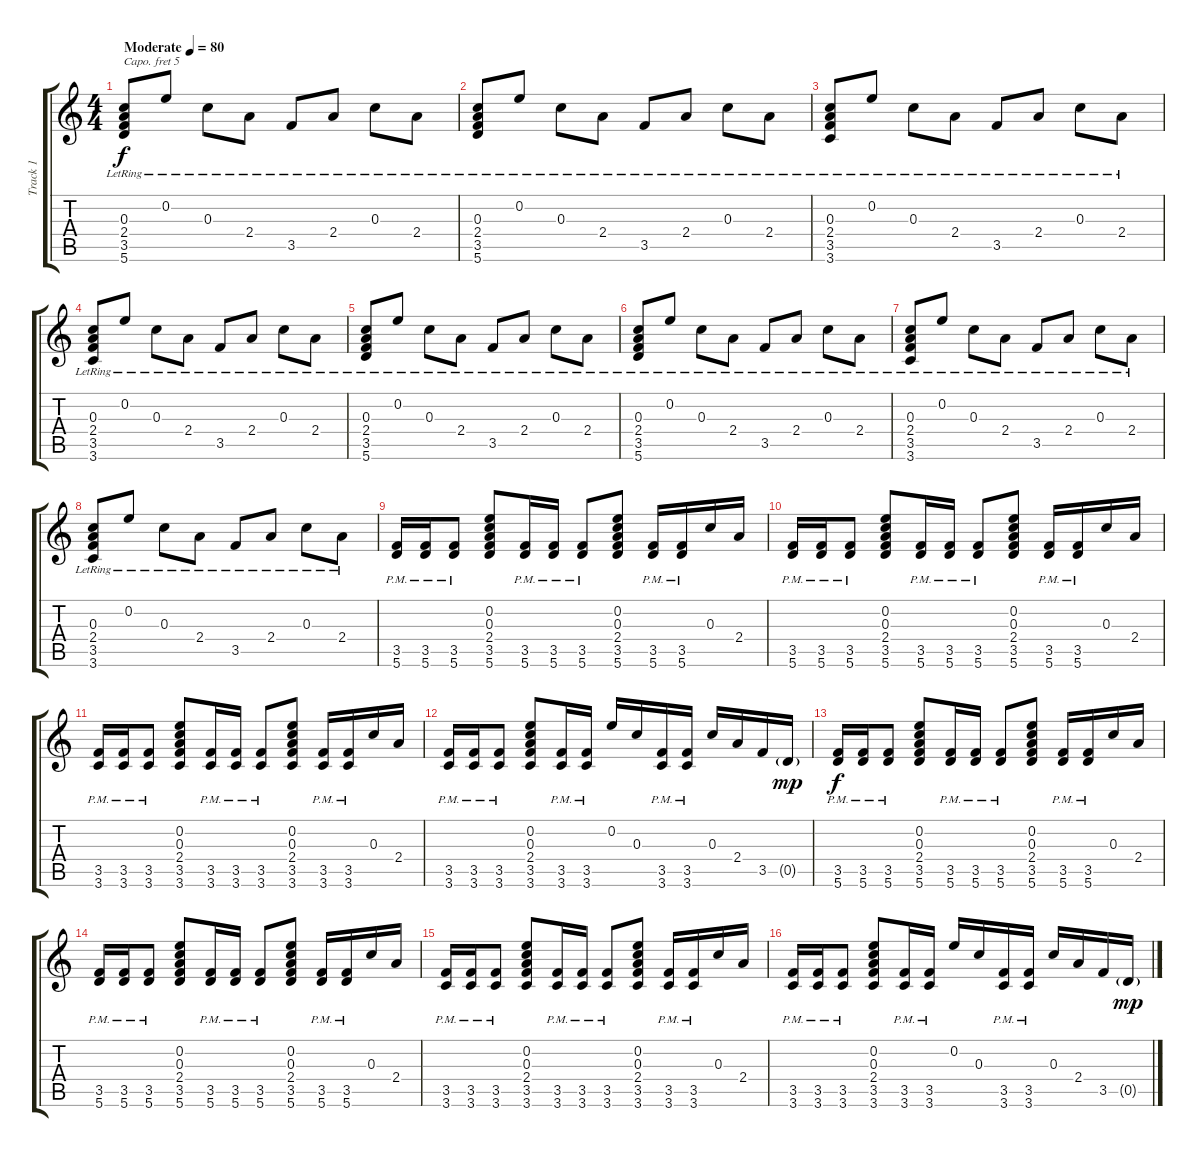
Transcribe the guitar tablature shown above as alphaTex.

\track ("Track 1" "Track 1") {instrument acousticguitarsteel}
\staff {score tabs}
\capo 5
\tuning (E4 B3 G3 D3 A2 E2) {hide}
\ts (4 4)
\tempo (80 "Moderate")
\clef g2
\ks c
(0.3{lr} 2.4{lr} 3.5{lr} 5.6{lr}).8{dy f instrument acousticguitarsteel} 0.2{lr}.8 0.3{lr}.8 2.4{lr}.8 3.5{lr}.8 2.4{lr}.8 0.3{lr}.8 2.4{lr}.8 |
(0.3{lr} 2.4{lr} 3.5{lr} 5.6{lr}).8 0.2{lr}.8 0.3{lr}.8 2.4{lr}.8 3.5{lr}.8 2.4{lr}.8 0.3{lr}.8 2.4{lr}.8 |
(0.3{lr} 2.4{lr} 3.5{lr} 3.6{lr}).8 0.2{lr}.8 0.3{lr}.8 2.4{lr}.8 3.5{lr}.8 2.4{lr}.8 0.3{lr}.8 2.4{lr}.8 |
(0.3{lr} 2.4{lr} 3.5{lr} 3.6{lr}).8 0.2{lr}.8 0.3{lr}.8 2.4{lr}.8 3.5{lr}.8 2.4{lr}.8 0.3{lr}.8 2.4{lr}.8 |
(0.3{lr} 2.4{lr} 3.5{lr} 5.6{lr}).8 0.2{lr}.8 0.3{lr}.8 2.4{lr}.8 3.5{lr}.8 2.4{lr}.8 0.3{lr}.8 2.4{lr}.8 |
(0.3{lr} 2.4{lr} 3.5{lr} 5.6{lr}).8 0.2{lr}.8 0.3{lr}.8 2.4{lr}.8 3.5{lr}.8 2.4{lr}.8 0.3{lr}.8 2.4{lr}.8 |
(0.3{lr} 2.4{lr} 3.5{lr} 3.6{lr}).8 0.2{lr}.8 0.3{lr}.8 2.4{lr}.8 3.5{lr}.8 2.4{lr}.8 0.3{lr}.8 2.4{lr}.8 |
(0.3{lr} 2.4{lr} 3.5{lr} 3.6{lr}).8 0.2{lr}.8 0.3{lr}.8 2.4{lr}.8 3.5{lr}.8 2.4{lr}.8 0.3{lr}.8 2.4{lr}.8 |
(3.5{pm} 5.6{pm}).16 (3.5{pm} 5.6{pm}).16 (3.5{pm} 5.6{pm}).8 (0.2 0.3 2.4 3.5 5.6).8 (3.5 5.6{pm}).16 (3.5 5.6{pm}).16 (3.5 5.6{pm}).8 (0.2 0.3 2.4 3.5 5.6).8 (3.5 5.6{pm}).16 (3.5 5.6{pm}).16 0.3.16 2.4.16 |
(3.5{pm} 5.6{pm}).16 (3.5{pm} 5.6{pm}).16 (3.5{pm} 5.6{pm}).8 (0.2 0.3 2.4 3.5 5.6).8 (3.5 5.6{pm}).16 (3.5 5.6{pm}).16 (3.5 5.6{pm}).8 (0.2 0.3 2.4 3.5 5.6).8 (3.5 5.6{pm}).16 (3.5 5.6{pm}).16 0.3.16 2.4.16 |
(3.5{pm} 3.6{pm}).16 (3.5{pm} 3.6{pm}).16 (3.5{pm} 3.6{pm}).8 (0.2 0.3 2.4 3.5 3.6).8 (3.5 3.6{pm}).16 (3.5 3.6{pm}).16 (3.5 3.6{pm}).8 (0.2 0.3 2.4 3.5 3.6).8 (3.5 3.6{pm}).16 (3.5 3.6{pm}).16 0.3.16 2.4.16 |
(3.5{pm} 3.6{pm}).16 (3.5{pm} 3.6{pm}).16 (3.5{pm} 3.6{pm}).8 (0.2 0.3 2.4 3.5 3.6).8 (3.5 3.6{pm}).16 (3.5 3.6{pm}).16 0.2.16 0.3.16 (3.5 3.6{pm}).16 (3.5 3.6{pm}).16 0.3.16 2.4.16 3.5.16 0.5{g}.16{dy mp} |
(3.5{pm} 5.6{pm}).16{dy f} (3.5{pm} 5.6{pm}).16 (3.5{pm} 5.6{pm}).8 (0.2 0.3 2.4 3.5 5.6).8 (3.5 5.6{pm}).16 (3.5 5.6{pm}).16 (3.5 5.6{pm}).8 (0.2 0.3 2.4 3.5 5.6).8 (3.5 5.6{pm}).16 (3.5 5.6{pm}).16 0.3.16 2.4.16 |
(3.5{pm} 5.6{pm}).16 (3.5{pm} 5.6{pm}).16 (3.5{pm} 5.6{pm}).8 (0.2 0.3 2.4 3.5 5.6).8 (3.5 5.6{pm}).16 (3.5 5.6{pm}).16 (3.5 5.6{pm}).8 (0.2 0.3 2.4 3.5 5.6).8 (3.5 5.6{pm}).16 (3.5 5.6{pm}).16 0.3.16 2.4.16 |
(3.5{pm} 3.6{pm}).16 (3.5{pm} 3.6{pm}).16 (3.5{pm} 3.6{pm}).8 (0.2 0.3 2.4 3.5 3.6).8 (3.5 3.6{pm}).16 (3.5 3.6{pm}).16 (3.5 3.6{pm}).8 (0.2 0.3 2.4 3.5 3.6).8 (3.5 3.6{pm}).16 (3.5 3.6{pm}).16 0.3.16 2.4.16 |
(3.5{pm} 3.6{pm}).16 (3.5{pm} 3.6{pm}).16 (3.5{pm} 3.6{pm}).8 (0.2 0.3 2.4 3.5 3.6).8 (3.5 3.6{pm}).16 (3.5 3.6{pm}).16 0.2.16 0.3.16 (3.5 3.6{pm}).16 (3.5 3.6{pm}).16 0.3.16 2.4.16 3.5.16 0.5{g}.16{dy mp}
